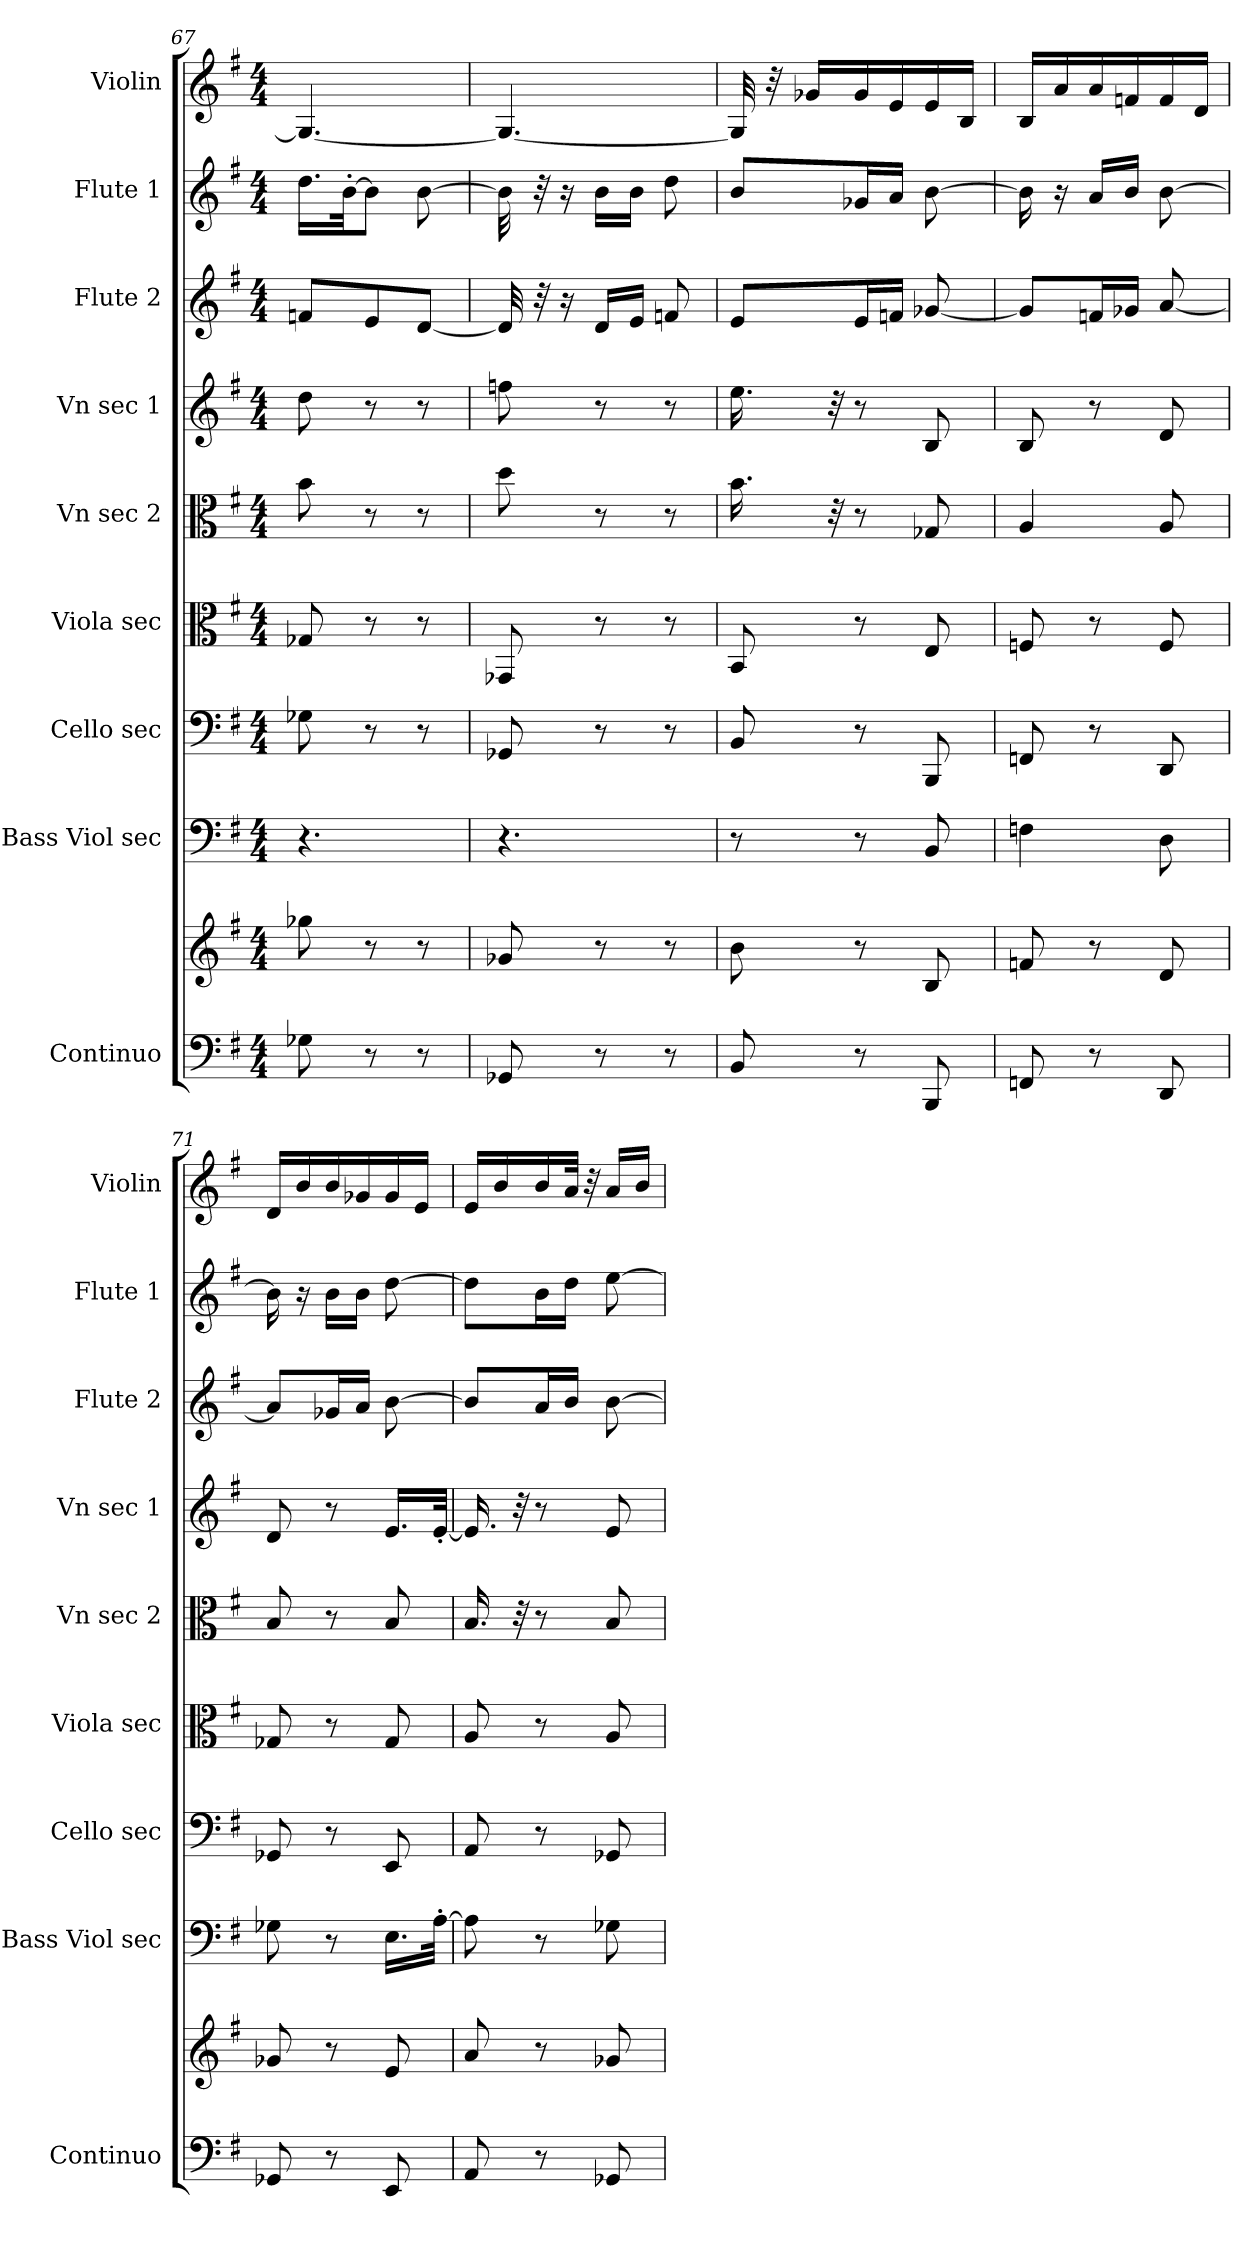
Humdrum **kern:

**kern	**kern	**kern	**kern	**kern	**kern	**kern	**kern	**kern	**kern
*part9	*part9	*part8	*part7	*part6	*part5	*part4	*part3	*part2	*part1
*staff10	*staff9	*staff8	*staff7	*staff6	*staff5	*staff4	*staff3	*staff2	*staff1
*I"Continuo	*	*I"Bass Viol sec	*I"Cello sec	*I"Viola sec	*I"Vn sec 2	*I"Vn sec 1	*I"Flute 2	*I"Flute 1	*I"Violin
*I'Continuo	*	*I'Bass Viol sec	*I'Cello sec	*I'Viola sec	*I'Vn sec 2	*I'Vn sec 1	*I'Flute 2	*I'Flute 1	*I'Violin
*clefF4	*clefG2	*clefF4	*clefF4	*clefC3	*clefC3	*clefG2	*clefG2	*clefG2	*clefG2
*	*	*ITrd7c12	*	*	*	*	*	*	*
*k[f#]	*k[f#]	*k[f#]	*k[f#]	*k[f#]	*k[f#]	*k[f#]	*k[f#]	*k[f#]	*k[f#]
*G:	*G:	*G:	*G:	*G:	*G:	*G:	*G:	*G:	*G:
*M4/4	*M4/4	*M4/4	*M4/4	*M4/4	*M4/4	*M4/4	*M4/4	*M4/4	*M4/4
=67	=67	=67	=67	=67	=67	=67	=67	=67	=67
8G-X\	8gg-X\	4.r	8G-X\	8G-X/	8b\	8dd\	8fn/L	16.dd\LL	4.G-/_
.	.	.	.	.	.	.	.	[32b'\JK	.
8r	8r	.	8r	8r	8r	8r	8e/	8b\J]	.
8r	8r	.	8r	8r	8r	8r	[8d/J	[8b\	.
=68	=68	=68	=68	=68	=68	=68	=68	=68	=68
8GG-X/	8g-X/	4.r	8GG-X/	8GG-X/	8dd\	8ffn\	32d/]	32b\]	4.G-/_
.	.	.	.	.	.	.	32r	32r	.
.	.	.	.	.	.	.	16r	16r	.
8r	8r	.	8r	8r	8r	8r	16d/LL	16b\LL	.
.	.	.	.	.	.	.	16e/JJ	16b\JJ	.
8r	8r	.	8r	8r	8r	8r	8fn/	8dd\	.
!!LO:PB:g=z
=69	=69	=69	=69	=69	=69	=69	=69	=69	=69
8BB/	8b\	8r	8BB/	8BB/	16.b\	16.ee\	8e/L	8b/L	32G-/]
.	.	.	.	.	.	.	.	.	32r
.	.	.	.	.	.	.	.	.	16g-X/LL
.	.	.	.	.	32r	32r	.	.	.
8r	8r	8r	8r	8r	8r	8r	16e/L	16g-X/L	16g-/
.	.	.	.	.	.	.	16fn/JJ	16a/JJ	16e/
8BBB/	8B/	8BBB/	8BBB/	8E/	8G-X/	8B/	[8g-X/	[8b\	16e/
.	.	.	.	.	.	.	.	.	16B/JJ
=70	=70	=70	=70	=70	=70	=70	=70	=70	=70
8FFn/	8fn/	4FFn\	8FFn/	8Fn/	4A/	8B/	8g-/L]	16b\]	16B/LL
.	.	.	.	.	.	.	.	16r	16a/
8r	8r	.	8r	8r	.	8r	16fn/L	16a/LL	16a/
.	.	.	.	.	.	.	16g-X/JJ	16b/JJ	16fn/
8DD/	8d/	8DD\	8DD/	8F/	8A/	8d/	[8a/	[8b\	16f/
.	.	.	.	.	.	.	.	.	16d/JJ
=71	=71	=71	=71	=71	=71	=71	=71	=71	=71
8GG-X/	8g-X/	8GG-X\	8GG-X/	8G-X/	8B/	8d/	8a/L]	16b\]	16d/LL
.	.	.	.	.	.	.	.	16r	16b/
8r	8r	8r	8r	8r	8r	8r	16g-X/L	16b\LL	16b/
.	.	.	.	.	.	.	16a/JJ	16b\JJ	16g-X/
8EE/	8e/	16.EE\LL	8EE/	8G-/	8B/	16.e/LL	[8b\	[8dd\	16g-/
.	.	.	.	.	.	.	.	.	16e/JJ
.	.	[32AA'\JJk	.	.	.	[32e'/JJk	.	.	.
=72	=72	=72	=72	=72	=72	=72	=72	=72	=72
8AA/	8a/	8AA\]	8AA/	8A/	16.B/	16.e/]	8b/L]	8dd\L]	16e/LL
.	.	.	.	.	.	.	.	.	16b/
.	.	.	.	.	32r	32r	.	.	.
8r	8r	8r	8r	8r	8r	8r	16a/L	16b\L	16b/
.	.	.	.	.	.	.	16b/JJ	16dd\JJ	32a/JJk
.	.	.	.	.	.	.	.	.	32r
8GG-X/	8g-X/	8GG-X\	8GG-X/	8A/	8B/	8e/	[8b\	[8ee\	16a/LL
.	.	.	.	.	.	.	.	.	16b/JJ
=	=	=	=	=	=	=	=	=	=
*-	*-	*-	*-	*-	*-	*-	*-	*-	*-
